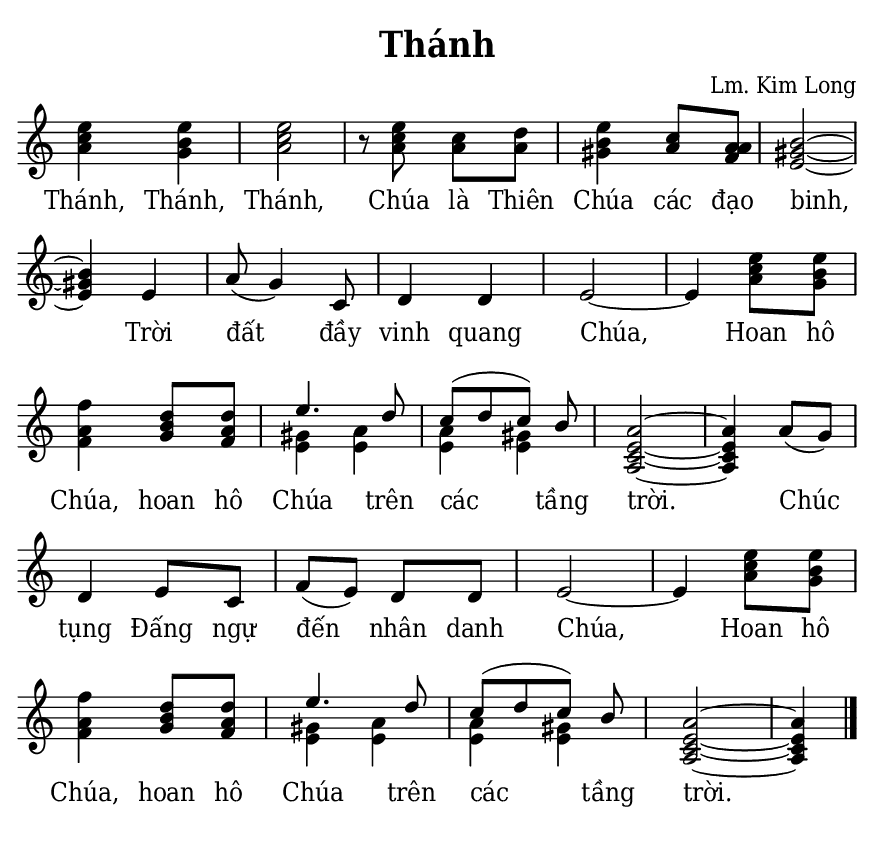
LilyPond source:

% Cài đặt chung\
\version "2.22.1"
\include "english.ly"

\header {
  title = "Thánh"
  composer = "Lm. Kim Long"
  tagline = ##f
}

% Nhạc phiên khúc
nhacPhienKhucSop = \relative c'' {
  <e c a>4 <e b g> |
  <e c a>2 |
  r8 <e c a>8 <c a> <d a> |
  <e b gs>4 <c a>8 <a a f> |
  <b gs e>2 ~ |
  <b gs e>4 e, |
  a8 (g4) c,8 |
  d4 d |
  e2 ~ |
  e4 <e' c a>8 <e b g> |
  <f a, f>4 <d b g>8 <d a f> |
  <<
    {
      \voiceOne
      e4. d8 |
      c ([d c]) b
    }
    \new Voice = "splitpart" {
      \voiceTwo
      <gs e>4 <a e> |
      <a e> <gs e>
    }
  >>
  \oneVoice
  <a e c a>2 ~ |
  <a e c a>4 a8 (g) |
  d4 e8 c |
  f (e) d d |
  e2 ~ |
  e4 <e' c a>8 <e b g> |
  <f a, f>4 <d b g>8 <d a f> |
  <<
    {
      \voiceOne
      e4. d8 |
      c ([d c]) b
    }
    \new Voice = "splitpart" {
      \voiceTwo
      <gs e>4 <a e> |
      <a e> <gs e>
    }
  >>
  \oneVoice
  <a e c a>2 ~ |
  <a e c a>4 \bar "|."
}

% Lời phiên khúc
loiPhienKhucSop = \lyrics {
  Thánh, Thánh, Thánh,
  Chúa là Thiên Chúa các đạo binh,
  Trời đất đầy vinh quang Chúa,
  Hoan hô Chúa, hoan hô Chúa trên các tầng trời.
  Chúc tụng Đấng ngự đến nhân danh Chúa,
  Hoan hô Chúa, hoan hô Chúa trên các tầng trời.
}

% Dàn trang
\paper {
  #(set-paper-size "a5")
  top-margin = 3\mm
  bottom-margin = 3\mm
  left-margin = 3\mm
  right-margin = 3\mm
  indent = #0
  #(define fonts
	 (make-pango-font-tree "Deja Vu Serif Condensed"
	 		       "Deja Vu Serif Condensed"
			       "Deja Vu Serif Condensed"
			       (/ 20 20)))
  system-system-spacing = #'((basic-distance . 0.1) (padding . 2.5))
}

TongNhip = {
  \key c \major \time 2/4
  \set Timing.beamExceptions = #'()
  \set Timing.baseMoment = #(ly:make-moment 1/4)
}

% Đổi kích thước nốt cho bè phụ
notBePhu =
#(define-music-function (font-size music) (number? ly:music?)
   (for-some-music
     (lambda (m)
       (if (music-is-of-type? m 'rhythmic-event)
           (begin
             (set! (ly:music-property m 'tweaks)
                   (cons `(font-size . ,font-size)
                         (ly:music-property m 'tweaks)))
             #t)
           #f))
     music)
   music)

\score {
  \new ChoirStaff <<
    \new Staff \with {
      \remove "Time_signature_engraver"
    }
    <<
      \new Voice = "beSop" {
        \clef treble \TongNhip \nhacPhienKhucSop
      }
      \new Lyrics \lyricsto beSop \loiPhienKhucSop
    >>
  >>
  \layout {
    \override Lyrics.LyricSpace.minimum-distance = #1.8
    \override Score.BarNumber.break-visibility = ##(#f #f #f)
    \override Score.SpacingSpanner.uniform-stretching = ##t
  } 
}
